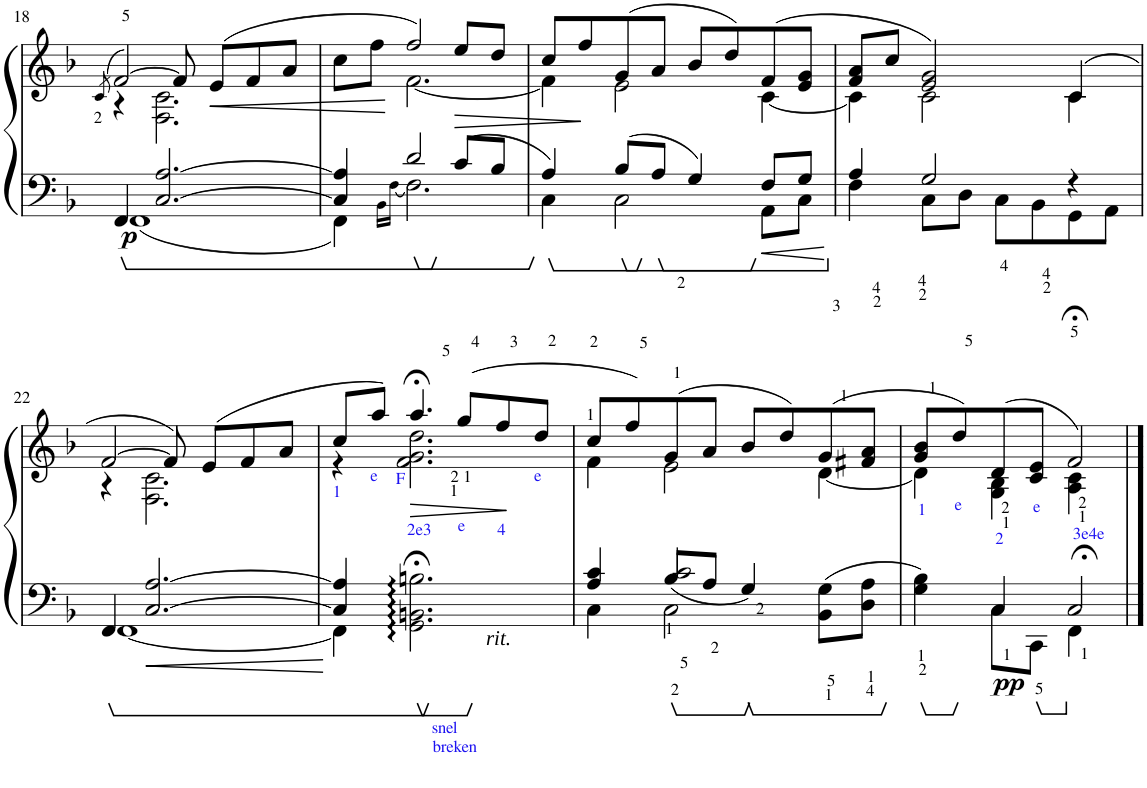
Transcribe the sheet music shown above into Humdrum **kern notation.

**kern	**kern	**dynam
*part1	*part1	*part1
*staff2	*staff1	*staff1/2
*I"Piano	*	*
*I'Pno	*	*
!!LO:PB:g=z
*clefF4	*clefG2	*
*k[b-]	*k[b-]	*
*M4/4	*M4/4	*
=18	=18	=18
.	(8qc/	.
*^	*^	*
!	!	!	!	!LO:DY:b=2
4FF/	1FF	[2f/)	4r	p
[2.C/ [2.A/	.	.	2.F\ 2.c\	.
.	.	8f/]	.	.
!	!	!	!	!LO:HP:b
.	.	(8e/L	.	<
.	.	8f/	.	.
.	.	8a/J	.	.
*v	*v	*	*	*
*	*v	*v	*
.	.	[
=19	=19	=19
*^	*^	*
4C/] 4A/]	4FF\	8cc\L	4ryy	.
.	.	8ff\J	.	.
.	16qBB-\LL	.	.	.
.	[16qF\JJ	.	.	.
2d/	2.F\]	2ff/)	[2.f\	.
!	!	!	!	!LO:HP:b
8c/L	.	8ee/L	.	>
8B-/J	.	8dd/J	.	.
*v	*v	*	*	*
*	*v	*v	*
.	.	]
=20	=20	=20
*^	*^	*
4A/	4C\	8cc/L	4f\]	.
.	.	8ff/	.	.
8B-/L	2C\	(8g/	2e\	.
8A/J	.	8a/J	.	.
4G/	.	8b-/L	.	.
.	.	8dd/)	.	.
8F/L	8AA\L	(8f/	[4c\	.
8G/J	8C\J	8e/ 8g/J	.	.
=21	=21	=21	=21	=21
4A/	4F\	8f/ 8a/L	4c\]	.
.	.	8cc/J	.	.
2G/	8C\L	2e/ 2g/)	2c\	.
.	8D\J	.	.	.
.	8C\L	.	.	.
.	8BB-\	.	.	.
4r	8GG\	(4c/	4c\	.
.	8AA\J	.	.	.
!!LO:LB:g=z	!!
=22	=22	=22	=22	=22
4FF/	[1FF	[2f/	4r	.
[2.C/ [2.A/	.	.	2.F\ 2.c\	.
.	.	8f/])	.	.
.	.	(8e/L	.	.
.	.	8f/	.	.
.	.	8a/J	.	.
=23	=23	=23	=23	=23
!	!	!LO:TX:b:color=#1D13F1:t=1	!	!
4C/] 4A/]	4FF\]	8cc/L	4r	.
!	!	!LO:TX:b:color=#1D13F1:t=e	!	!
.	.	8aa/J)	.	.
!	!	!LO:TX:b:color=#1D13F1:t=F	!	!
!	!	!LO:TX:b:color=#1D13F1:t=2e3	!	!
!LO:TX:b:color=#1D13F1:t=snel	!	!	!	!
!LO:TX:b:t=breken	!	!	!	!
!	!	!	!	!LO:HP:b
!	!	!	!	!LO:DY:n=1:b=2
2.GG\:;< 2.BBn\:;< 2.Bn\:;<	2.ryy	4.aa;</	2.f\ 2.g\ 2.dd\	> other-dynamics
!	!	!LO:TX:b:color=#1D13F1:t=e	!	!
.	.	(8gg/L	.	.
!	!	!LO:TX:b:color=#1D13F1:t=4	!	!
.	.	8ff/	.	.
!	!	!LO:TX:b:color=#1D13F1:t=e	!	!
.	.	8dd/J	.	.
*v	*v	*	*	*
*	*v	*v	*
.	.	]
=24	=24	=24
*^	*^	*
*	*^	*	*	*
4A/ 4c/	4C\	4ryy	8cc/L	4f\	.
.	.	.	8ff/)	.	.
2c</	8B-</L	2C<\	(8g/	2e\	.
.	8A</J	.	8a/J	.	.
.	4G</	.	8b-/L	.	.
.	.	.	8dd/)	.	.
8BB-\<< 8G\<<L	4ryy	4ryy	(8g/	[4d\	.
8D\<< 8A\<<J	.	.	8f#X/ 8a/J	.	.
*	*v	*v	*	*	*
=25	=25	=25	=25	=25
!	!	!LO:TX:b:color=#1D13F1:t=1	!	!
4G\<< 4B-\<<	4ryy	8g/ 8b-/L	4d\]	.
!	!	!LO:TX:b:color=#1D13F1:t=e	!	!
.	.	8dd/)	.	.
!	!	!LO:TX:b:color=#1D13F1:t=2	!	!
!	!	!	!	!LO:DY:b=2
4C</	8C\L	(8d/	4G\ 4B-\	pp
!	!	!LO:TX:b:color=#1D13F1:t=e	!	!
.	8CC<\J	8c/ 8e/J	.	.
!	!	!LO:TX:b:color=#1D13F1:t=3e4e	!	!
2C;</	4FF<\	2f;</)	4A\ 4c\	.
.	4ryy	.	4ryy	.
*v	*v	*	*	*
*	*v	*v	*
==	==	==
*-	*-	*-
